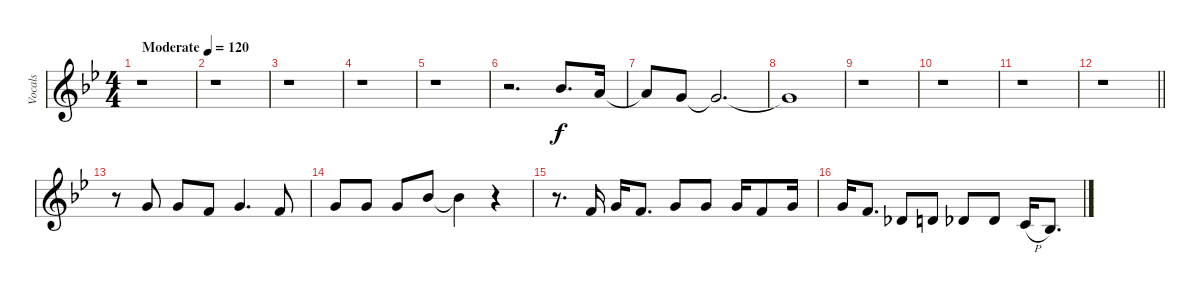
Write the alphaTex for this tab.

\track ("Vocals" "Vocals") {instrument synthbrass1}
\staff {score}
\tuning (E4 B3 G3 D3 A2 E2) {hide}
\ts (4 4)
\tempo (120 "Moderate")
\clef g2
\ks gminor
r.1{dy f instrument synthbrass1} |
r.1 |
r.1 |
r.1 |
r.1 |
r.2{d} 6.1.8{d} 5.1.16 |
5.1{t}.8 3.1.8 3.1{t}.2{d} |
3.1{t}.1 |
r.1 |
r.1 |
r.1 |
\barLineRight lightlight
r.1 |
r.8 3.1.8 3.1.8 1.1.8 3.1.4{d} 1.1.8 |
3.1.8 3.1.8 3.1.8 6.1.8 6.1{t}.4 r.4 |
r.8{d} 1.1.16 3.1.16 1.1.8{d} 3.1.8 3.1.8 3.1.16 1.1.8 3.1.16 |
3.1.16 1.1.8{d} 2.2.8 3.2.8 2.2.8 2.2.8 5.3{h}.16 3.3.8{d}
